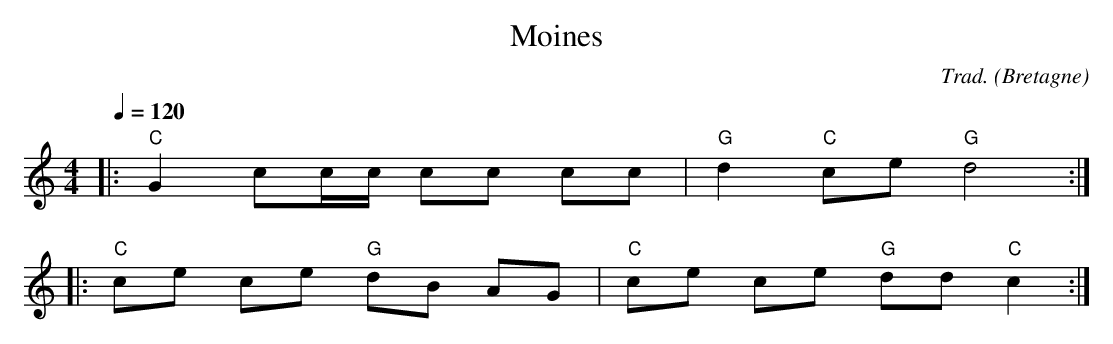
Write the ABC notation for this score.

X:1
T:Moines
C:Trad.
O:Bretagne
M:4/4
L:1/16
Q:1/4=120
K:C
|: "C"G4 c2cc c2c2 c2c2 | "G"d4 "C"c2e2 "G"d8 ::
"C"c2e2 c2e2 "G"d2B2 A2G2 | "C"c2e2 c2e2 "G"d2d2 "C"c4 :|
